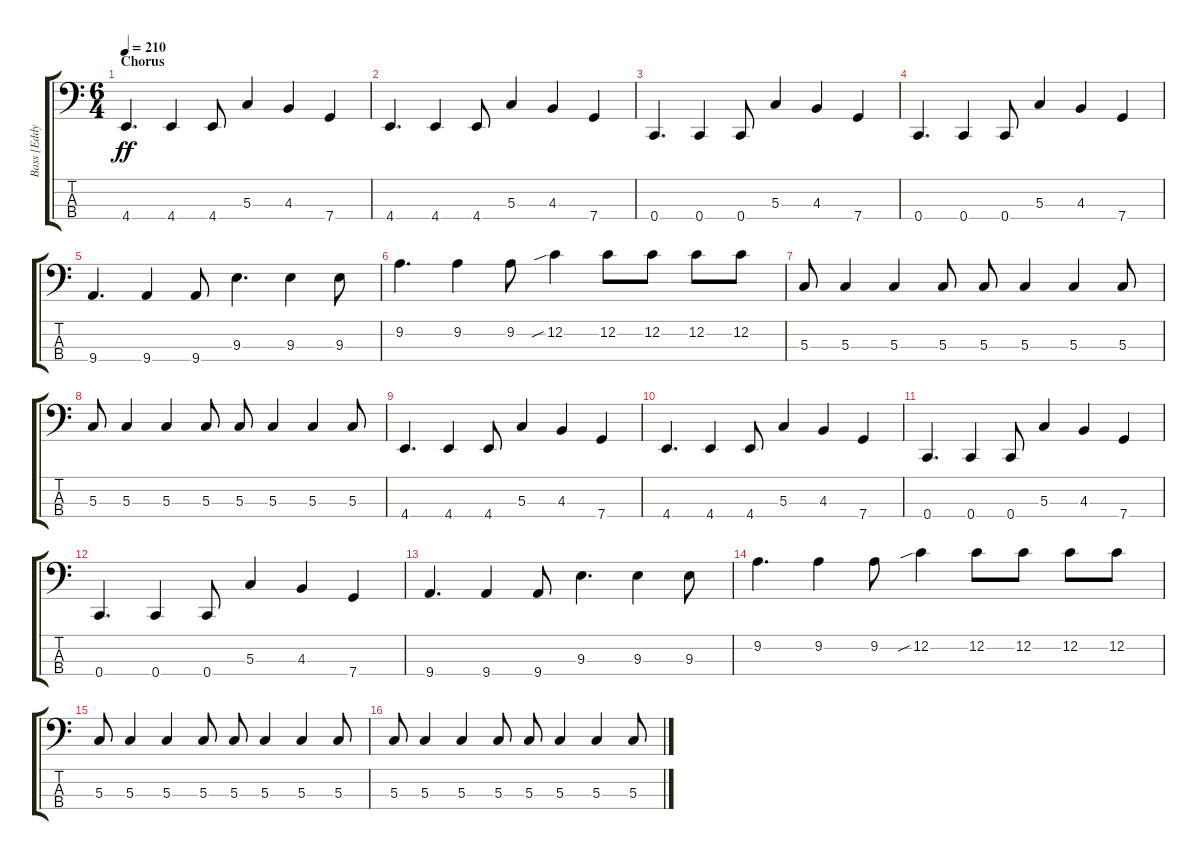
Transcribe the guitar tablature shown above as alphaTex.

\track ("Bass [Eddy]" "Bass [Eddy") {instrument electricbasspick}
\staff {score tabs}
\tuning (F2 C2 G1 C1) {hide}
\ts (6 4)
\section ("" "Chorus")
\tempo 210
\clef f4
\ks c
4.4.4{d dy ff} 4.4.4 4.4.8 5.3.4 4.3.4 7.4.4 |
4.4.4{d} 4.4.4 4.4.8 5.3.4 4.3.4 7.4.4 |
0.4.4{d} 0.4.4 0.4.8 5.3.4 4.3.4 7.4.4 |
0.4.4{d} 0.4.4 0.4.8 5.3.4 4.3.4 7.4.4 |
9.4.4{d} 9.4.4 9.4.8 9.3.4{d} 9.3.4 9.3.8 |
9.2.4{d} 9.2.4 9.2.8 12.2{sib}.4 12.2.8 12.2.8 12.2.8 12.2.8 |
5.3.8 5.3.4 5.3.4 5.3.8 5.3.8 5.3.4 5.3.4 5.3.8 |
5.3.8 5.3.4 5.3.4 5.3.8 5.3.8 5.3.4 5.3.4 5.3.8 |
4.4.4{d} 4.4.4 4.4.8 5.3.4 4.3.4 7.4.4 |
4.4.4{d} 4.4.4 4.4.8 5.3.4 4.3.4 7.4.4 |
0.4.4{d} 0.4.4 0.4.8 5.3.4 4.3.4 7.4.4 |
0.4.4{d} 0.4.4 0.4.8 5.3.4 4.3.4 7.4.4 |
9.4.4{d} 9.4.4 9.4.8 9.3.4{d} 9.3.4 9.3.8 |
9.2.4{d} 9.2.4 9.2.8 12.2{sib}.4 12.2.8 12.2.8 12.2.8 12.2.8 |
5.3.8 5.3.4 5.3.4 5.3.8 5.3.8 5.3.4 5.3.4 5.3.8 |
5.3.8 5.3.4 5.3.4 5.3.8 5.3.8 5.3.4 5.3.4 5.3.8
